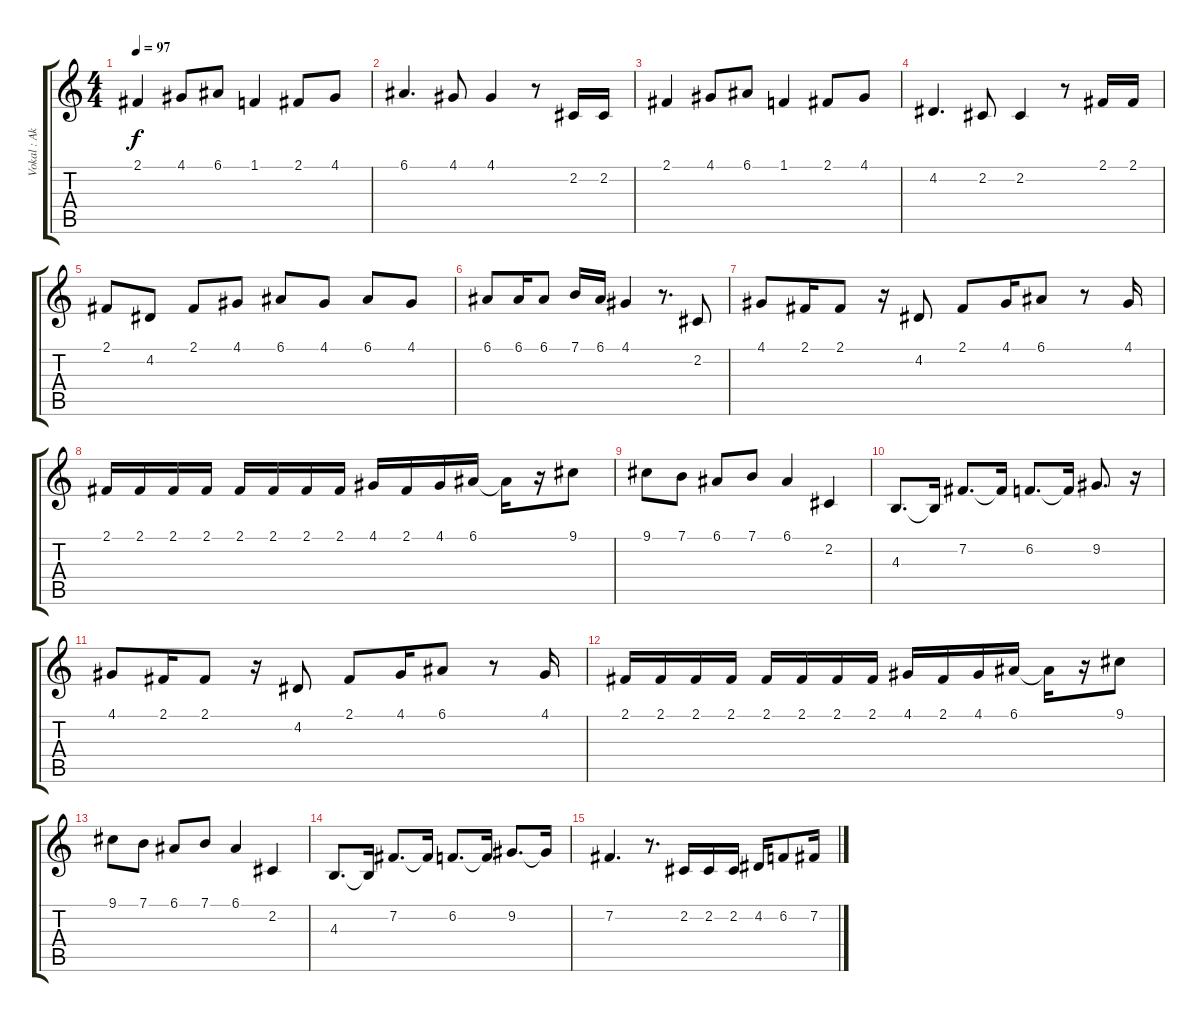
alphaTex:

\track ("Vokal : Akiyama Mio - Swan" "Vokal : Ak") {instrument clarinet}
\staff {score tabs}
\tuning (E4 B3 G3 D3 A2 E2) {hide}
\ts (4 4)
\tempo 97
\clef g2
\ks c
2.1.4{dy f} 4.1.8 6.1.8 1.1.4 2.1.8 4.1.8 |
6.1.4{d} 4.1.8 4.1.4 r.8 2.2.16 2.2.16 |
2.1.4 4.1.8 6.1.8 1.1.4 2.1.8 4.1.8 |
4.2.4{d} 2.2.8 2.2.4 r.8 2.1.16 2.1.16 |
2.1.8 4.2.8 2.1.8 4.1.8 6.1.8 4.1.8 6.1.8 4.1.8 |
6.1.8 6.1.16 6.1.8 7.1.16 6.1.16 4.1.4 r.8{d} 2.2.8 |
4.1.8 2.1.16 2.1.8 r.16 4.2.8 2.1.8 4.1.16 6.1.8 r.8 4.1.16 |
2.1.16 2.1.16 2.1.16 2.1.16 2.1.16 2.1.16 2.1.16 2.1.16 4.1.16 2.1.16 4.1.16 6.1.16 6.1{t}.16 r.16 9.1.8 |
9.1.8 7.1.8 6.1.8 7.1.8 6.1.4 2.2.4 |
4.3.8{d} 4.3{t}.16 7.2.8{d} 7.2{t}.16 6.2.8{d} 6.2{t}.16 9.2.8{d} r.16 |
4.1.8 2.1.16 2.1.8 r.16 4.2.8 2.1.8 4.1.16 6.1.8 r.8 4.1.16 |
2.1.16 2.1.16 2.1.16 2.1.16 2.1.16 2.1.16 2.1.16 2.1.16 4.1.16 2.1.16 4.1.16 6.1.16 6.1{t}.16 r.16 9.1.8 |
9.1.8 7.1.8 6.1.8 7.1.8 6.1.4 2.2.4 |
4.3.8{d} 4.3{t}.16 7.2.8{d} 7.2{t}.16 6.2.8{d} 6.2{t}.16 9.2.8{d} 9.2{t}.16 |
7.2.4{d} r.8{d} 2.2.16 2.2.16 2.2.16 4.2.16 6.2.8 7.2.16
